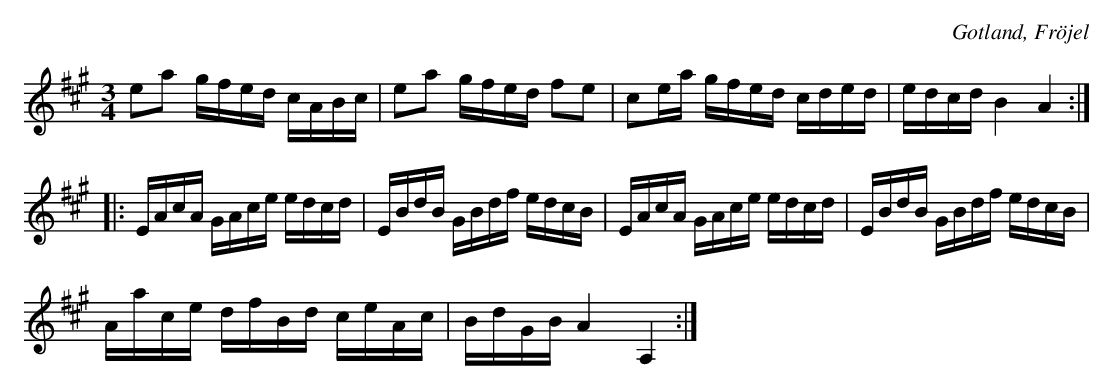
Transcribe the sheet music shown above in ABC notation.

X:1
T:
O:Gotland, Fr\"ojel
M:3/4
L:1/16
K:A
e2a2 gfed cABc|e2a2 gfed f2e2|c2ea gfed cded|edcd B4 A4::
EAcA GAce edcd|EBdB GBdf edcB|EAcA GAce edcd|EBdB GBdf edcB|
Aace dfBd ceAc|BdGB A4 A,4:|
